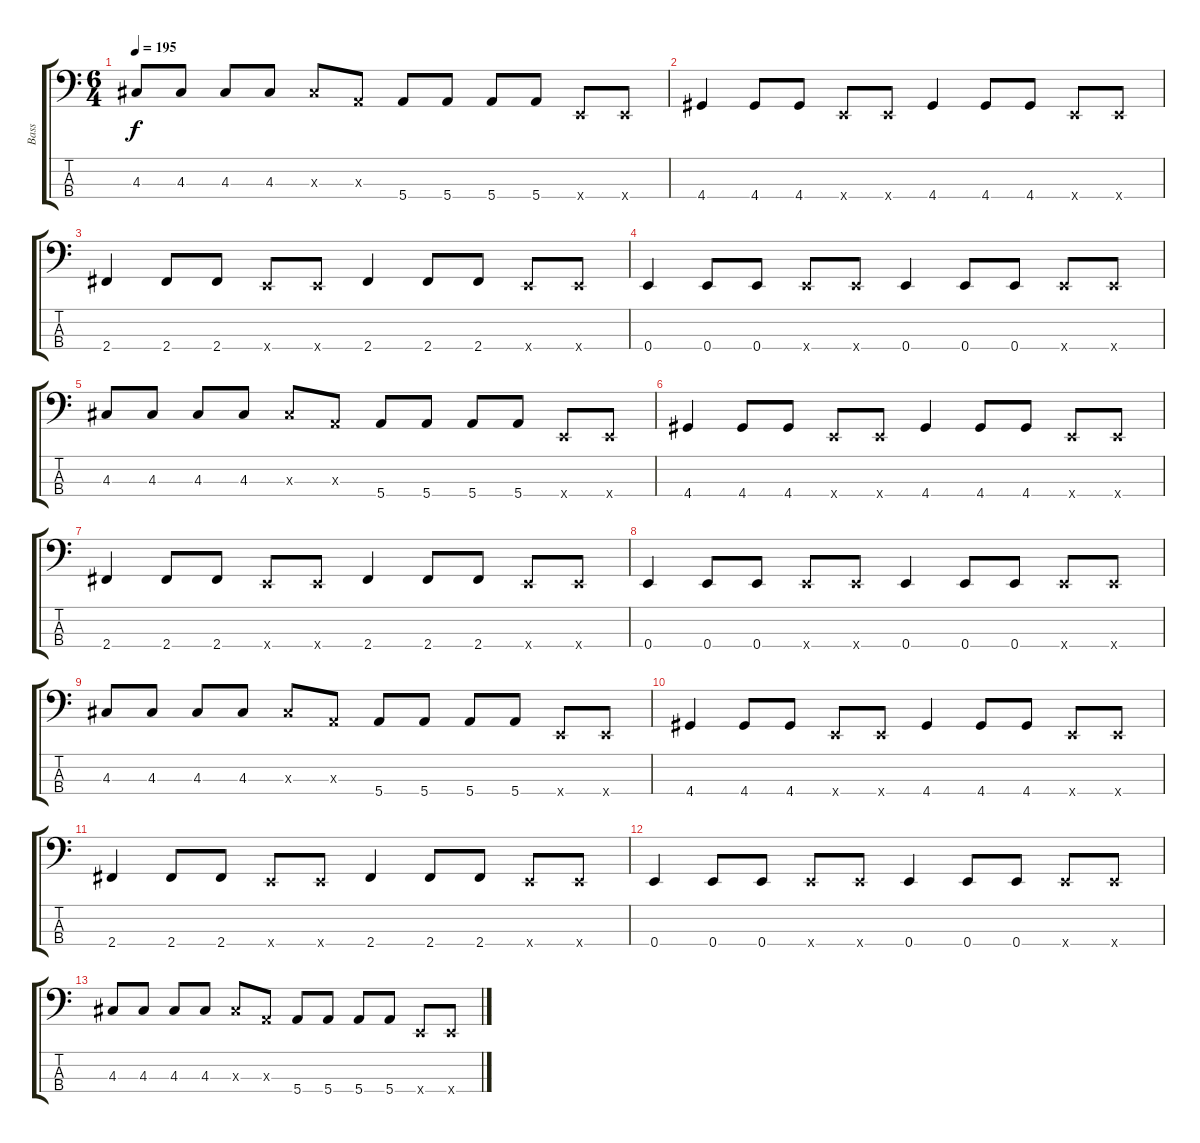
\track ("Bass" "Bass") {instrument electricbassfinger}
\staff {score tabs}
\tuning (G2 D2 A1 E1) {hide}
\ts (6 4)
\tempo 195
\clef f4
\ks c
4.3.8{dy f} 4.3.8 4.3.8 4.3.8 4.3{x}.8 0.3{x}.8 5.4.8 5.4.8 5.4.8 5.4.8 0.4{x}.8 0.4{x}.8 |
4.4.4 4.4.8 4.4.8 0.4{x}.8 0.4{x}.8 4.4.4 4.4.8 4.4.8 0.4{x}.8 0.4{x}.8 |
2.4.4 2.4.8 2.4.8 0.4{x}.8 0.4{x}.8 2.4.4 2.4.8 2.4.8 0.4{x}.8 0.4{x}.8 |
0.4.4 0.4.8 0.4.8 0.4{x}.8 0.4{x}.8 0.4.4 0.4.8 0.4.8 0.4{x}.8 0.4{x}.8 |
4.3.8 4.3.8 4.3.8 4.3.8 4.3{x}.8 0.3{x}.8 5.4.8 5.4.8 5.4.8 5.4.8 0.4{x}.8 0.4{x}.8 |
4.4.4 4.4.8 4.4.8 0.4{x}.8 0.4{x}.8 4.4.4 4.4.8 4.4.8 0.4{x}.8 0.4{x}.8 |
2.4.4 2.4.8 2.4.8 0.4{x}.8 0.4{x}.8 2.4.4 2.4.8 2.4.8 0.4{x}.8 0.4{x}.8 |
0.4.4 0.4.8 0.4.8 0.4{x}.8 0.4{x}.8 0.4.4 0.4.8 0.4.8 0.4{x}.8 0.4{x}.8 |
4.3.8 4.3.8 4.3.8 4.3.8 4.3{x}.8 0.3{x}.8 5.4.8 5.4.8 5.4.8 5.4.8 0.4{x}.8 0.4{x}.8 |
4.4.4 4.4.8 4.4.8 0.4{x}.8 0.4{x}.8 4.4.4 4.4.8 4.4.8 0.4{x}.8 0.4{x}.8 |
2.4.4 2.4.8 2.4.8 0.4{x}.8 0.4{x}.8 2.4.4 2.4.8 2.4.8 0.4{x}.8 0.4{x}.8 |
0.4.4 0.4.8 0.4.8 0.4{x}.8 0.4{x}.8 0.4.4 0.4.8 0.4.8 0.4{x}.8 0.4{x}.8 |
4.3.8 4.3.8 4.3.8 4.3.8 4.3{x}.8 0.3{x}.8 5.4.8 5.4.8 5.4.8 5.4.8 0.4{x}.8 0.4{x}.8
